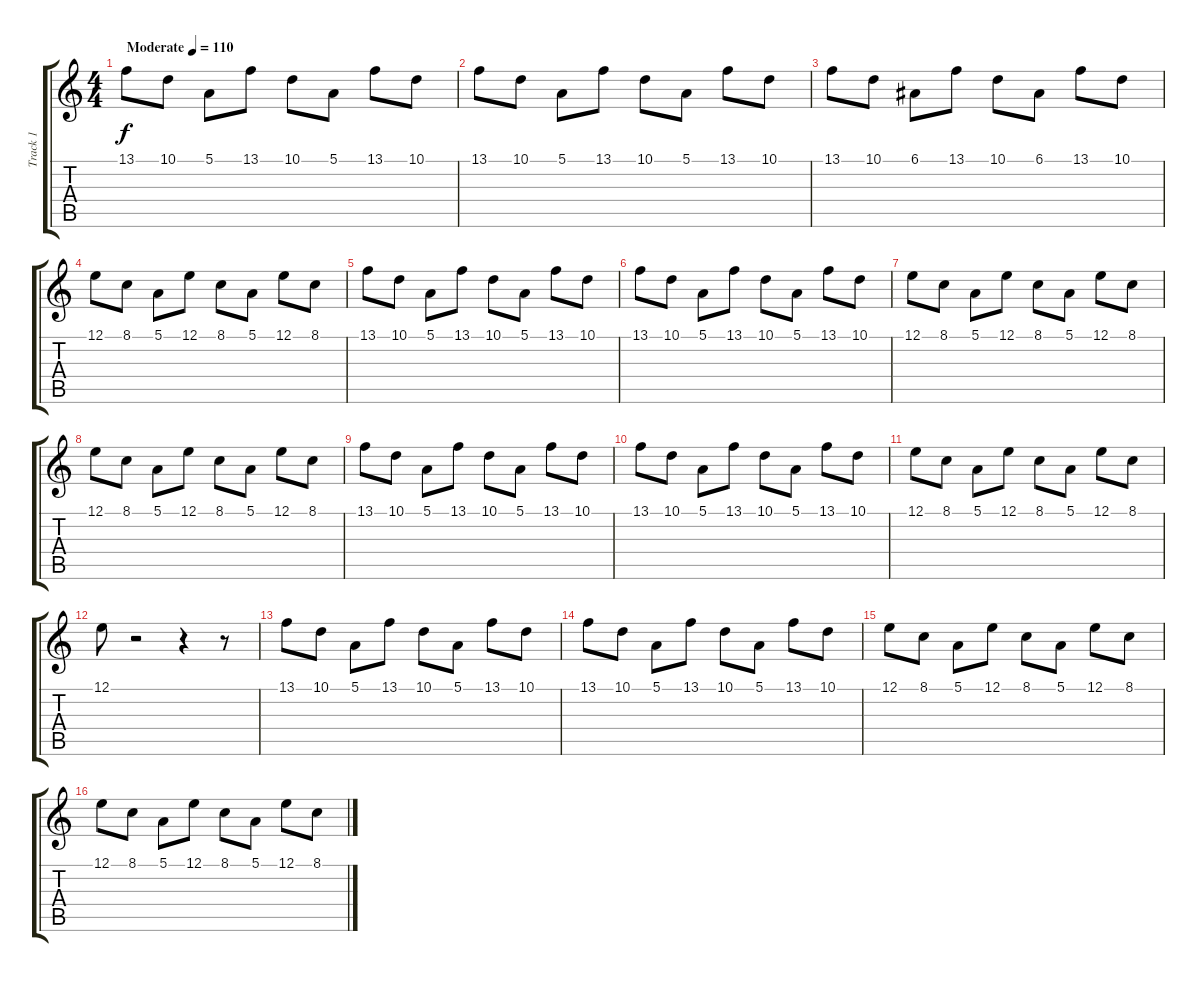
\track ("Track 1" "Track 1") {instrument lead8bassandlead}
\staff {score tabs}
\tuning (E4 B3 G3 D3 A2 E2) {hide}
\ts (4 4)
\tempo (110 "Moderate")
\clef g2
\ks c
13.1.8{dy f instrument lead8bassandlead} 10.1.8 5.1.8 13.1.8 10.1.8 5.1.8 13.1.8 10.1.8 |
13.1.8 10.1.8 5.1.8 13.1.8 10.1.8 5.1.8 13.1.8 10.1.8 |
13.1.8 10.1.8 6.1.8 13.1.8 10.1.8 6.1.8 13.1.8 10.1.8 |
12.1.8 8.1.8 5.1.8 12.1.8 8.1.8 5.1.8 12.1.8 8.1.8 |
13.1.8 10.1.8 5.1.8 13.1.8 10.1.8 5.1.8 13.1.8 10.1.8 |
13.1.8 10.1.8 5.1.8 13.1.8 10.1.8 5.1.8 13.1.8 10.1.8 |
12.1.8 8.1.8 5.1.8 12.1.8 8.1.8 5.1.8 12.1.8 8.1.8 |
12.1.8 8.1.8 5.1.8 12.1.8 8.1.8 5.1.8 12.1.8 8.1.8 |
13.1.8 10.1.8 5.1.8 13.1.8 10.1.8 5.1.8 13.1.8 10.1.8 |
13.1.8 10.1.8 5.1.8 13.1.8 10.1.8 5.1.8 13.1.8 10.1.8 |
12.1.8 8.1.8 5.1.8 12.1.8 8.1.8 5.1.8 12.1.8 8.1.8 |
12.1.8 r.2 r.4 r.8 |
13.1.8 10.1.8 5.1.8 13.1.8 10.1.8 5.1.8 13.1.8 10.1.8 |
13.1.8 10.1.8 5.1.8 13.1.8 10.1.8 5.1.8 13.1.8 10.1.8 |
12.1.8 8.1.8 5.1.8 12.1.8 8.1.8 5.1.8 12.1.8 8.1.8 |
12.1.8 8.1.8 5.1.8 12.1.8 8.1.8 5.1.8 12.1.8 8.1.8
